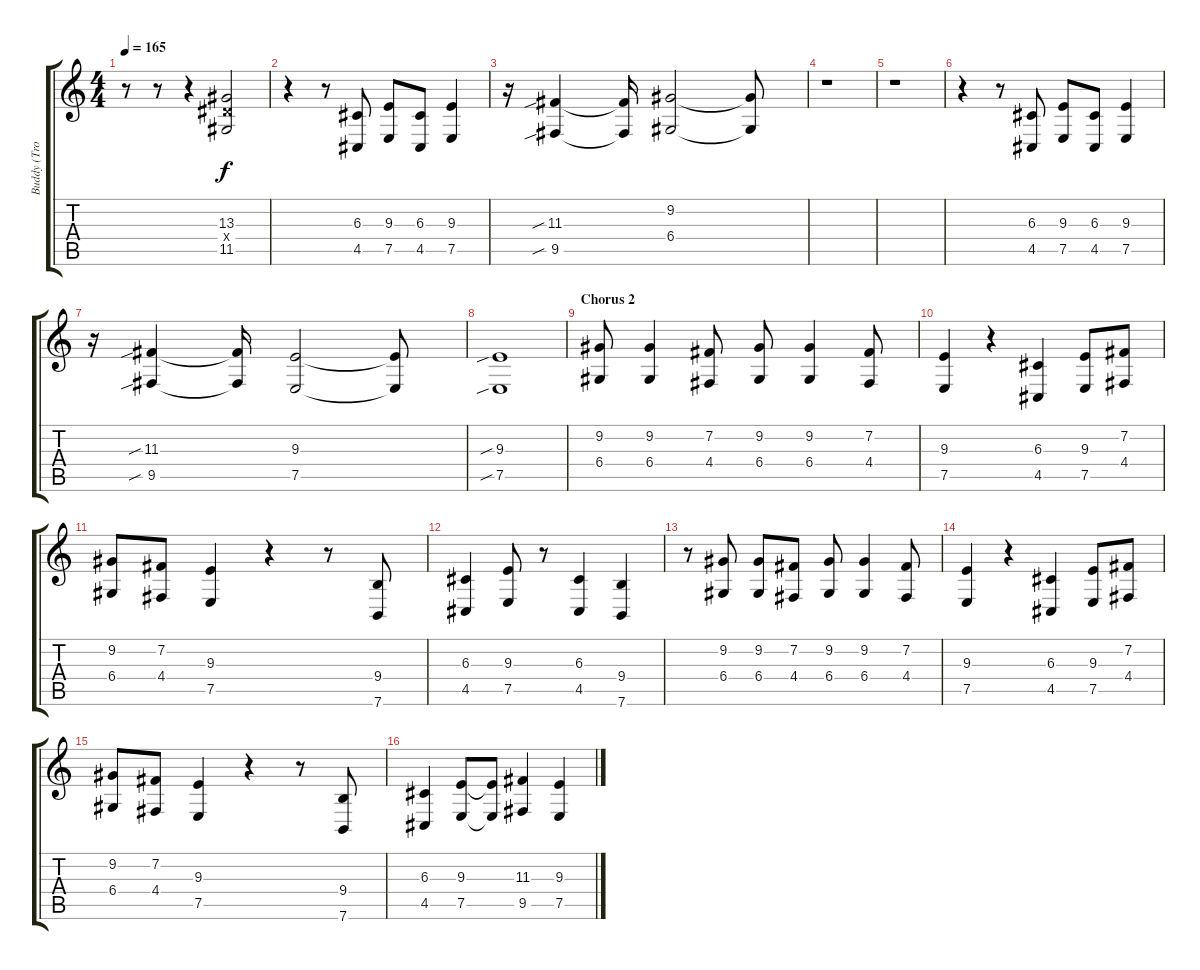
\track ("Buddy (Trombone)" "Buddy (Tro") {instrument trombone}
\staff {score tabs}
\tuning (E4 B3 G3 D3 A2 E2) {hide}
\ts (4 4)
\tempo 165
\clef g2
\ks c
r.8{dy f} r.8 r.4 (13.3 13.4{x} 11.5).2 |
r.4 r.8 (6.3 4.5).8 (9.3 7.5).8 (6.3 4.5).8 (9.3 7.5).4 |
r.16 (11.3{sib} 9.5{sib}).4 (11.3{t} 9.5{t}).16 (9.2 6.4).2 (9.2{t} 6.4{t}).8 |
r.1 |
r.1 |
r.4 r.8 (6.3 4.5).8 (9.3 7.5).8 (6.3 4.5).8 (9.3 7.5).4 |
r.16 (11.3{sib} 9.5{sib}).4 (11.3{t} 9.5{t}).16 (9.3 7.5).2 (9.3{t} 7.5{t}).8 |
(9.3{sib} 7.5{sib}).1 |
\section ("" "Chorus 2")
(9.2 6.4).8 (9.2 6.4).4 (7.2 4.4).8 (9.2 6.4).8 (9.2 6.4).4 (7.2 4.4).8 |
(9.3 7.5).4 r.4 (6.3 4.5).4 (9.3 7.5).8 (7.2 4.4).8 |
(9.2 6.4).8 (7.2 4.4).8 (9.3 7.5).4 r.4 r.8 (9.4 7.6).8 |
(6.3 4.5).4 (9.3 7.5).8 r.8 (6.3 4.5).4 (9.4 7.6).4 |
r.8 (9.2 6.4).8 (9.2 6.4).8 (7.2 4.4).8 (9.2 6.4).8 (9.2 6.4).4 (7.2 4.4).8 |
(9.3 7.5).4 r.4 (6.3 4.5).4 (9.3 7.5).8 (7.2 4.4).8 |
(9.2 6.4).8 (7.2 4.4).8 (9.3 7.5).4 r.4 r.8 (9.4 7.6).8 |
(6.3 4.5).4 (9.3 7.5).8 (9.3{t} 7.5{t}).8 (11.3 9.5).4 (9.3 7.5).4
